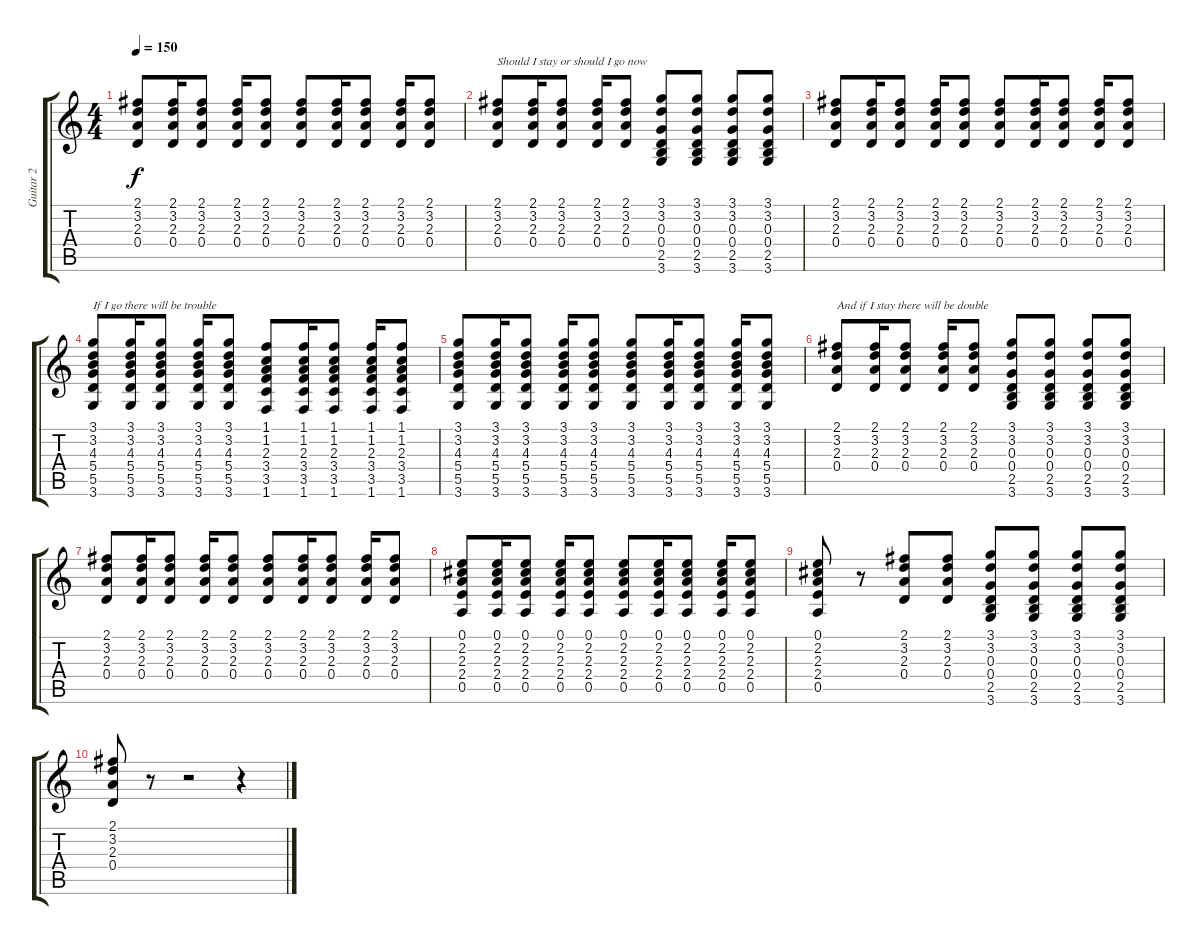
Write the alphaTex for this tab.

\track ("Guitar 2" "Guitar 2") {instrument distortionguitar}
\staff {score tabs}
\tuning (E4 B3 G3 D3 A2 E2) {hide}
\ts (4 4)
\tempo 150
\clef g2
\ks c
(2.1 3.2 2.3 0.4).8{dy f} (2.1 3.2 2.3 0.4).16 (2.1 3.2 2.3 0.4).8 (2.1 3.2 2.3 0.4).16 (2.1 3.2 2.3 0.4).8 (2.1 3.2 2.3 0.4).8 (2.1 3.2 2.3 0.4).16 (2.1 3.2 2.3 0.4).8 (2.1 3.2 2.3 0.4).16 (2.1 3.2 2.3 0.4).8 |
(2.1 3.2 2.3 0.4).8{txt "Should I stay or should I go now"} (2.1 3.2 2.3 0.4).16 (2.1 3.2 2.3 0.4).8 (2.1 3.2 2.3 0.4).16 (2.1 3.2 2.3 0.4).8 (3.1 3.2 0.3 0.4 2.5 3.6).8 (3.1 3.2 0.3 0.4 2.5 3.6).8 (3.1 3.2 0.3 0.4 2.5 3.6).8 (3.1 3.2 0.3 0.4 2.5 3.6).8 |
(2.1 3.2 2.3 0.4).8 (2.1 3.2 2.3 0.4).16 (2.1 3.2 2.3 0.4).8 (2.1 3.2 2.3 0.4).16 (2.1 3.2 2.3 0.4).8 (2.1 3.2 2.3 0.4).8 (2.1 3.2 2.3 0.4).16 (2.1 3.2 2.3 0.4).8 (2.1 3.2 2.3 0.4).16 (2.1 3.2 2.3 0.4).8 |
(3.1 3.2 4.3 5.4 5.5 3.6).8{txt "If I go there will be trouble"} (3.1 3.2 4.3 5.4 5.5 3.6).16 (3.1 3.2 4.3 5.4 5.5 3.6).8 (3.1 3.2 4.3 5.4 5.5 3.6).16 (3.1 3.2 4.3 5.4 5.5 3.6).8 (1.1 1.2 2.3 3.4 3.5 1.6).8 (1.1 1.2 2.3 3.4 3.5 1.6).16 (1.1 1.2 2.3 3.4 3.5 1.6).8 (1.1 1.2 2.3 3.4 3.5 1.6).16 (1.1 1.2 2.3 3.4 3.5 1.6).8 |
(3.1 3.2 4.3 5.4 5.5 3.6).8 (3.1 3.2 4.3 5.4 5.5 3.6).16 (3.1 3.2 4.3 5.4 5.5 3.6).8 (3.1 3.2 4.3 5.4 5.5 3.6).16 (3.1 3.2 4.3 5.4 5.5 3.6).8 (3.1 3.2 4.3 5.4 5.5 3.6).8 (3.1 3.2 4.3 5.4 5.5 3.6).16 (3.1 3.2 4.3 5.4 5.5 3.6).8 (3.1 3.2 4.3 5.4 5.5 3.6).16 (3.1 3.2 4.3 5.4 5.5 3.6).8 |
(2.1 3.2 2.3 0.4).8{txt "And if I stay there will be double"} (2.1 3.2 2.3 0.4).16 (2.1 3.2 2.3 0.4).8 (2.1 3.2 2.3 0.4).16 (2.1 3.2 2.3 0.4).8 (3.1 3.2 0.3 0.4 2.5 3.6).8 (3.1 3.2 0.3 0.4 2.5 3.6).8 (3.1 3.2 0.3 0.4 2.5 3.6).8 (3.1 3.2 0.3 0.4 2.5 3.6).8 |
(2.1 3.2 2.3 0.4).8 (2.1 3.2 2.3 0.4).16 (2.1 3.2 2.3 0.4).8 (2.1 3.2 2.3 0.4).16 (2.1 3.2 2.3 0.4).8 (2.1 3.2 2.3 0.4).8 (2.1 3.2 2.3 0.4).16 (2.1 3.2 2.3 0.4).8 (2.1 3.2 2.3 0.4).16 (2.1 3.2 2.3 0.4).8 |
(0.1 2.2 2.3 2.4 0.5).8 (0.1 2.2 2.3 2.4 0.5).16 (0.1 2.2 2.3 2.4 0.5).8 (0.1 2.2 2.3 2.4 0.5).16 (0.1 2.2 2.3 2.4 0.5).8 (0.1 2.2 2.3 2.4 0.5).8 (0.1 2.2 2.3 2.4 0.5).16 (0.1 2.2 2.3 2.4 0.5).8 (0.1 2.2 2.3 2.4 0.5).16 (0.1 2.2 2.3 2.4 0.5).8 |
(0.1 2.2 2.3 2.4 0.5).8 r.8 (2.1 3.2 2.3 0.4).8 (2.1 3.2 2.3 0.4).8 (3.1 3.2 0.3 0.4 2.5 3.6).8 (3.1 3.2 0.3 0.4 2.5 3.6).8 (3.1 3.2 0.3 0.4 2.5 3.6).8 (3.1 3.2 0.3 0.4 2.5 3.6).8 |
(2.1 3.2 2.3 0.4).8 r.8 r.2 r.4
